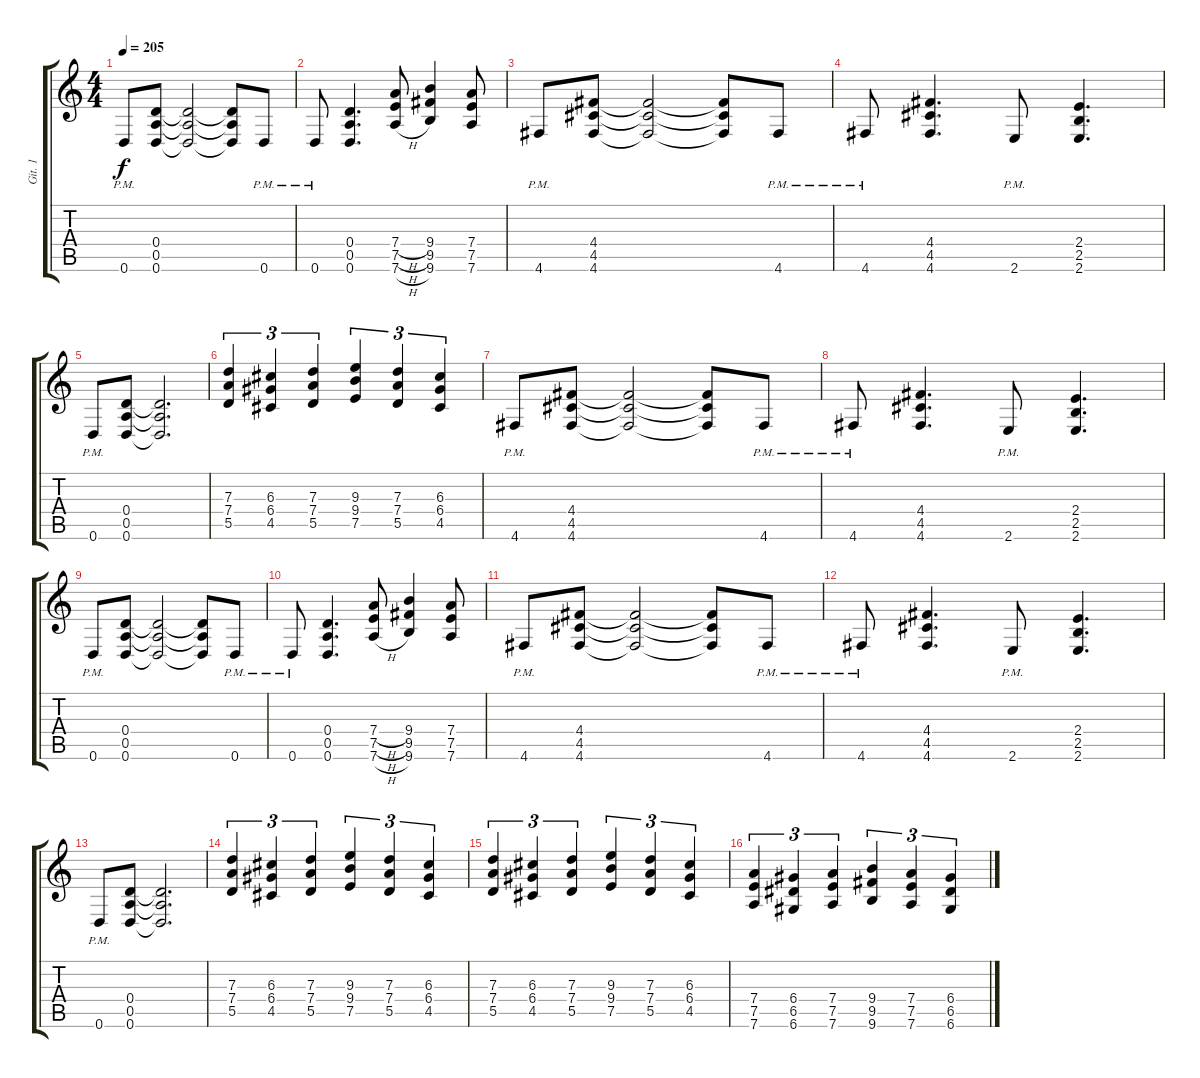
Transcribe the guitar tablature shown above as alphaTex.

\track ("Git. 1" "Git. 1") {instrument distortionguitar}
\staff {score tabs}
\tuning (E4 B3 G3 D3 A2 D2) {hide}
\ts (4 4)
\tempo 205
\clef g2
\ks c
0.6{pm}.8{dy f} (0.4 0.5 0.6).8 (0.4{t} 0.5{t} 0.6{t}).2 (0.4{t} 0.5{t} 0.6{t}).8 0.6{pm}.8 |
0.6{pm}.8 (0.4 0.5 0.6).4{d} (7.4{h} 7.5{h} 7.6{h}).8 (9.4 9.5 9.6).4 (7.4 7.5 7.6).8 |
4.6{pm}.8 (4.4 4.5 4.6).8 (4.4{t} 4.5{t} 4.6{t}).2 (4.4{t} 4.5{t} 4.6{t}).8 4.6{pm}.8 |
4.6{pm}.8 (4.4 4.5 4.6).4{d} 2.6{pm}.8 (2.4 2.5 2.6).4{d} |
0.6{pm}.8 (0.4 0.5 0.6).8 (0.4{t} 0.5{t} 0.6{t}).2{d} |
(7.3 7.4 5.5).4{tu (3 2)} (6.3 6.4 4.5).4{tu (3 2)} (7.3 7.4 5.5).4{tu (3 2)} (9.3 9.4 7.5).4{tu (3 2)} (7.3 7.4 5.5).4{tu (3 2)} (6.3 6.4 4.5).4{tu (3 2)} |
4.6{pm}.8 (4.4 4.5 4.6).8 (4.4{t} 4.5{t} 4.6{t}).2 (4.4{t} 4.5{t} 4.6{t}).8 4.6{pm}.8 |
4.6{pm}.8 (4.4 4.5 4.6).4{d} 2.6{pm}.8 (2.4 2.5 2.6).4{d} |
0.6{pm}.8 (0.4 0.5 0.6).8 (0.4{t} 0.5{t} 0.6{t}).2 (0.4{t} 0.5{t} 0.6{t}).8 0.6{pm}.8 |
0.6{pm}.8 (0.4 0.5 0.6).4{d} (7.4{h} 7.5{h} 7.6{h}).8 (9.4 9.5 9.6).4 (7.4 7.5 7.6).8 |
4.6{pm}.8 (4.4 4.5 4.6).8 (4.4{t} 4.5{t} 4.6{t}).2 (4.4{t} 4.5{t} 4.6{t}).8 4.6{pm}.8 |
4.6{pm}.8 (4.4 4.5 4.6).4{d} 2.6{pm}.8 (2.4 2.5 2.6).4{d} |
0.6{pm}.8 (0.4 0.5 0.6).8 (0.4{t} 0.5{t} 0.6{t}).2{d} |
(7.3 7.4 5.5).4{tu (3 2)} (6.3 6.4 4.5).4{tu (3 2)} (7.3 7.4 5.5).4{tu (3 2)} (9.3 9.4 7.5).4{tu (3 2)} (7.3 7.4 5.5).4{tu (3 2)} (6.3 6.4 4.5).4{tu (3 2)} |
(7.3 7.4 5.5).4{tu (3 2)} (6.3 6.4 4.5).4{tu (3 2)} (7.3 7.4 5.5).4{tu (3 2)} (9.3 9.4 7.5).4{tu (3 2)} (7.3 7.4 5.5).4{tu (3 2)} (6.3 6.4 4.5).4{tu (3 2)} |
(7.4 7.5 7.6).4{tu (3 2)} (6.4 6.5 6.6).4{tu (3 2)} (7.4 7.5 7.6).4{tu (3 2)} (9.4 9.5 9.6).4{tu (3 2)} (7.4 7.5 7.6).4{tu (3 2)} (6.4 6.5 6.6).4{tu (3 2)}
